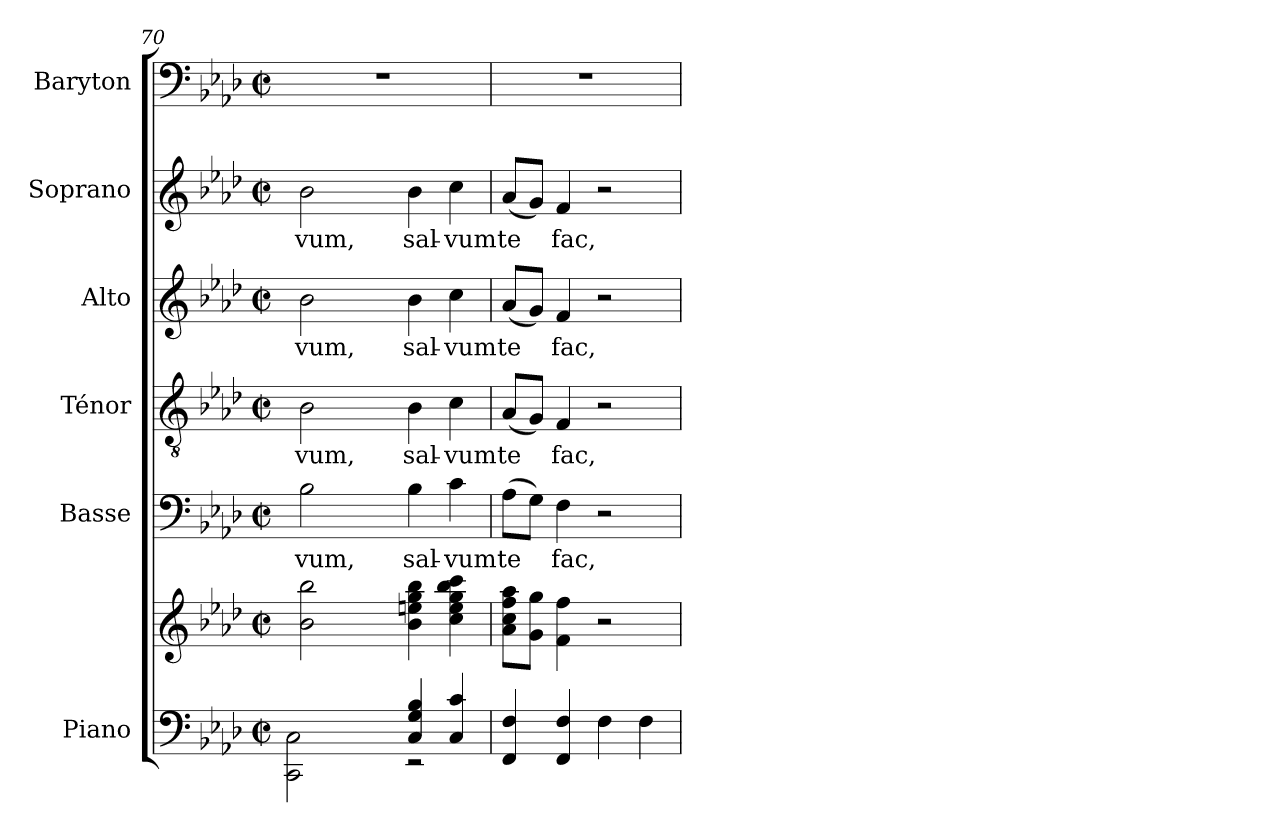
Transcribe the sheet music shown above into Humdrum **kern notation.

**kern	**kern	**kern	**text	**kern	**text	**kern	**text	**kern	**text	**kern
*part6	*part6	*part5	*part5	*part4	*part4	*part3	*part3	*part2	*part2	*part1
*staff7	*staff6	*staff5	*staff5	*staff4	*staff4	*staff3	*staff3	*staff2	*staff2	*staff1
*I"Piano	*	*I"Basse	*	*I"Ténor	*	*I"Alto	*	*I"Soprano	*	*I"Baryton
*I'Pno.	*	*I'B.	*	*I'T.	*	*I'Alt.	*	*I'So.	*	*I'Bar.
!!LO:PB:g=z
*clefF4	*clefG2	*clefF4	*	*clefGv2	*	*clefG2	*	*clefG2	*	*clefF4
*k[b-e-a-d-]	*k[b-e-a-d-]	*k[b-e-a-d-]	*	*k[b-e-a-d-]	*	*k[b-e-a-d-]	*	*k[b-e-a-d-]	*	*k[b-e-a-d-]
*M4/4	*M4/4	*M4/4	*	*M4/4	*	*M4/4	*	*M4/4	*	*M4/4
*met(c|)	*met(c|)	*met(c|)	*	*met(c|)	*	*met(c|)	*	*met(c|)	*	*met(c|)
=70	=70	=70	=70	=70	=70	=70	=70	=70	=70	=70
*^	*	*	*	*	*	*	*	*	*	*
!	!	!	!	!LO:LY:b	!	!LO:LY:b	!	!LO:LY:b	!	!LO:LY:b	!
8C/Lyy	2CC\ 2C\	2b-\ 2bb-\	2B-\	-vum,	2B-\	-vum,	2b-\	-vum,	2b-\	-vum,	1r
8G/ 8B-/	.	.	.	.	.	.	.	.	.	.	.
8G/ 8B-/	.	.	.	.	.	.	.	.	.	.	.
8G/ 8B-/J	.	.	.	.	.	.	.	.	.	.	.
!	!	!	!	!LO:LY:b	!	!LO:LY:b	!	!LO:LY:b	!	!LO:LY:b	!
4C/ 4G/ 4B-/	2r	4b-\ 4een\ 4gg\ 4bb-\	4B-\	sal-	4B-\	sal-	4b-\	sal-	4b-\	sal-	.
!	!	!	!	!LO:LY:b	!	!LO:LY:b	!	!LO:LY:b	!	!LO:LY:b	!
4C/ 4c/	.	4cc\ 4ee\ 4gg\ 4bb-\ 4ccc\	4c\	-vum	4c\	-vum	4cc\	-vum	4cc\	-vum	.
*v	*v	*	*	*	*	*	*	*	*	*	*
=71	=71	=71	=71	=71	=71	=71	=71	=71	=71	=71
!	!	!	!LO:LY:b	!	!LO:LY:b	!	!LO:LY:b	!	!LO:LY:b	!
4FF/ 4F/	8a-\ 8cc\ 8ff\ 8aa-\L	(8A-\L	te	(8A-/L	te	(8a-/L	te	(8a-/L	te	1r
.	8g\ 8gg\J	8G\J)	.	8G/J)	.	8g/J)	.	8g/J)	.	.
!	!	!	!LO:LY:b	!	!LO:LY:b	!	!LO:LY:b	!	!LO:LY:b	!
4FF/ 4F/	4f\ 4ff\	4F\	fac,	4F/	fac,	4f/	fac,	4f/	fac,	.
4F\	2r	2r	.	2r	.	2r	.	2r	.	.
4F\	.	.	.	.	.	.	.	.	.	.
=	=	=	=	=	=	=	=	=	=	=
*-	*-	*-	*-	*-	*-	*-	*-	*-	*-	*-
